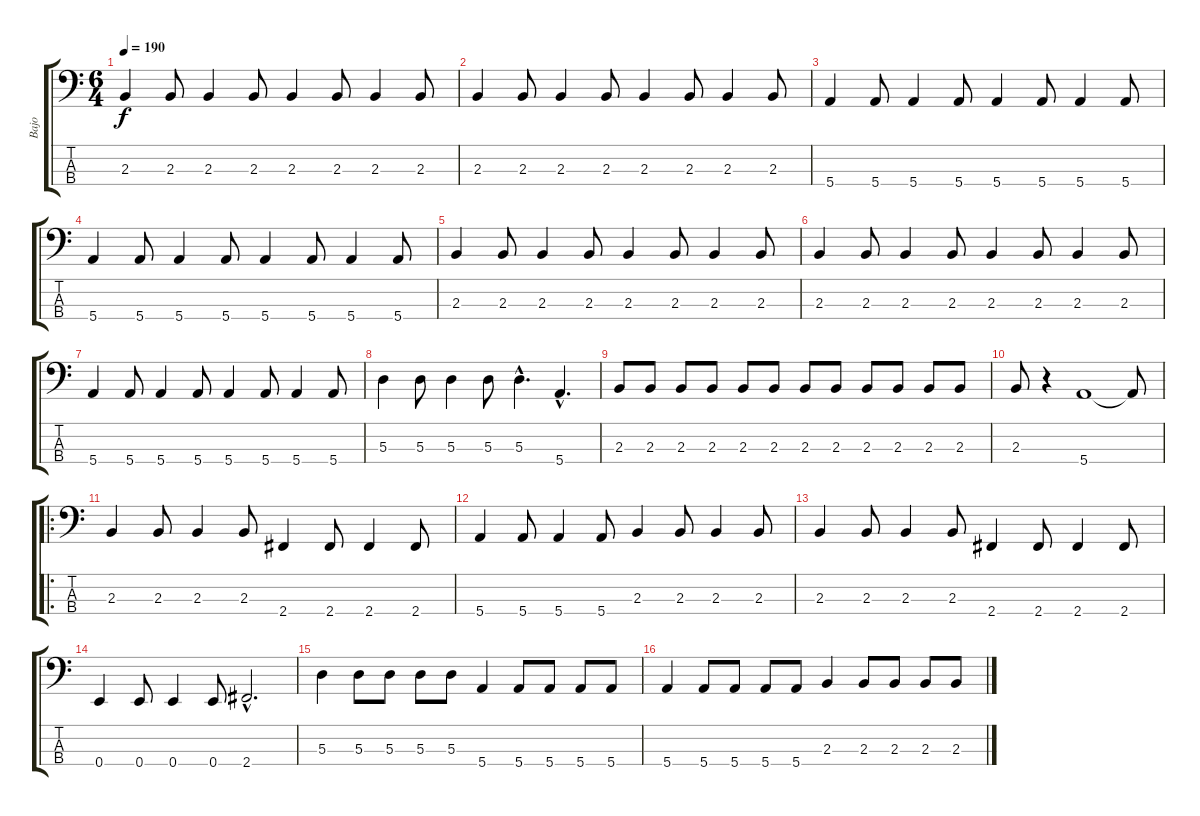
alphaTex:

\track ("Bajo" "Bajo") {instrument electricbassfinger}
\staff {score tabs}
\tuning (G2 D2 A1 E1) {hide}
\ts (6 4)
\tempo 185
\tempo 200
\tempo 190
\clef f4
\ks c
2.3.4{dy f} 2.3.8 2.3.4 2.3.8 2.3.4 2.3.8 2.3.4 2.3.8 |
2.3.4 2.3.8 2.3.4 2.3.8 2.3.4 2.3.8 2.3.4 2.3.8 |
5.4.4 5.4.8 5.4.4 5.4.8 5.4.4 5.4.8 5.4.4 5.4.8 |
5.4.4 5.4.8 5.4.4 5.4.8 5.4.4 5.4.8 5.4.4 5.4.8 |
2.3.4 2.3.8 2.3.4 2.3.8 2.3.4 2.3.8 2.3.4 2.3.8 |
2.3.4 2.3.8 2.3.4 2.3.8 2.3.4 2.3.8 2.3.4 2.3.8 |
5.4.4 5.4.8 5.4.4 5.4.8 5.4.4 5.4.8 5.4.4 5.4.8 |
5.3.4 5.3.8 5.3.4 5.3.8 5.3{hac}.4{d} 5.4{hac}.4{d} |
2.3.8 2.3.8 2.3.8 2.3.8 2.3.8 2.3.8 2.3.8 2.3.8 2.3.8 2.3.8 2.3.8 2.3.8 |
2.3.8 r.4 5.4.1 5.4{t}.8 |
\ro
2.3.4 2.3.8 2.3.4 2.3.8 2.4.4 2.4.8 2.4.4 2.4.8 |
5.4.4 5.4.8 5.4.4 5.4.8 2.3.4 2.3.8 2.3.4 2.3.8 |
2.3.4 2.3.8 2.3.4 2.3.8 2.4.4 2.4.8 2.4.4 2.4.8 |
0.4.4 0.4.8 0.4.4 0.4.8 2.4{hac}.2{d} |
5.3.4 5.3.8 5.3.8 5.3.8 5.3.8 5.4.4 5.4.8 5.4.8 5.4.8 5.4.8 |
5.4.4 5.4.8 5.4.8 5.4.8 5.4.8 2.3.4 2.3.8 2.3.8 2.3.8 2.3.8
